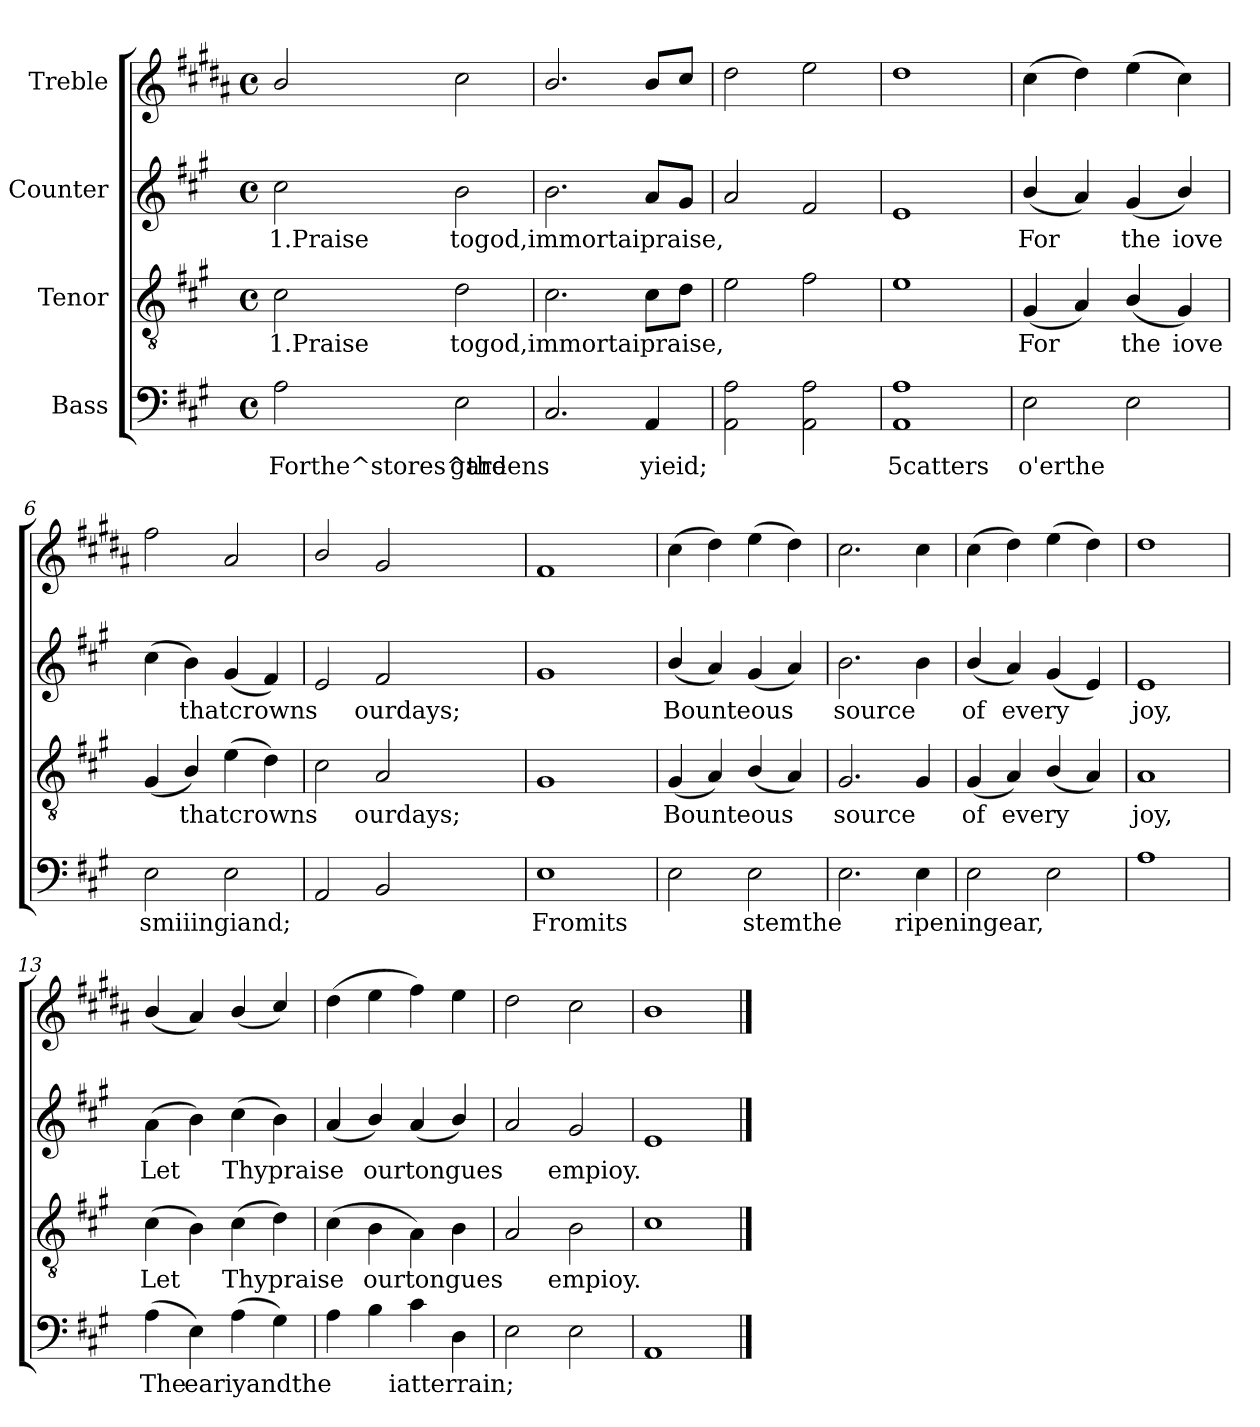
**kern	**text	**kern	**text	**kern	**text	**kern
*part4	*part4	*part3	*part3	*part2	*part2	*part1
*staff4	*staff4	*staff3	*staff3	*staff2	*staff2	*staff1
*I"Bass	*	*I"Tenor	*	*I"Counter	*	*I"Treble
!!LO:PB:g=z
*stria5	*	*stria5	*	*stria5	*	*stria5
*clefF4	*	*clefGv2	*	*clefG2	*	*clefG2
*	*	*	*	*	*	*ITrd1c2
*k[f#c#g#]	*	*k[f#c#g#]	*	*k[f#c#g#]	*	*k[f#c#g#]
*A:	*	*A:	*	*A:	*	*A:
*M4/4	*	*M4/4	*	*M4/4	*	*M4/4
*met(c)	*	*met(c)	*	*met(c)	*	*met(c)
=1	=1	=1	=1	=1	=1	=1
!	!LO:LY:b:rj	!	!LO:LY:b:cj	!	!LO:LY:b:cj	!
2A\	Forthe^stores^the	2c#\	1.Praise	2cc#\	1.Praise	2a/
!	!LO:LY:b:rj	!	!LO:LY:b:cj	!	!LO:LY:b:cj	!
2E\	gardens	2d\	togod,immortaipraise,	2b\	togod,immortaipraise,	2b\
=2	=2	=2	=2	=2	=2	=2
!	!LO:LY:b:rj	!	!LO:LY:b:cj	!	!LO:LY:b:cj	!
2.C#/	.	2.c#\	.	2.b\	.	2.a/
!	!LO:LY:b:rj	!	!LO:LY:b:cj	!	!LO:LY:b:cj	!
4AA/	yieid;	8c#\L	.	8a/L	.	8a/L
!	!	!	!LO:LY:b:cj	!	!LO:LY:b:cj	!
.	.	8d\J	.	8g#/J	.	8b/J
=3	=3	=3	=3	=3	=3	=3
!	!LO:LY:b:rj	!	!LO:LY:b:cj	!	!LO:LY:b:cj	!
2A\ 2AA\	.	2e\	.	2a/	.	2cc#\
!	!LO:LY:b:rj	!	!LO:LY:b:cj	!	!LO:LY:b:cj	!
2A\ 2AA\	.	2f#\	.	2f#/	.	2dd\
=4	=4	=4	=4	=4	=4	=4
!	!LO:LY:b:rj	!	!LO:LY:b:cj	!	!LO:LY:b:cj	!
1A 1AA	5catters	1e	.	1e	.	1cc#
=5	=5	=5	=5	=5	=5	=5
!	!LO:LY:b:rj	!	!LO:LY:b:cj	!	!LO:LY:b:cj	!
2E\	o'erthe	(<4G#/	For	(<4b/	For	(>4b>\
!	!	!	!LO:LY:b:cj	!	!LO:LY:b:cj	!
.	.	4A/)	.	4a/)	.	4cc#\)
!	!LO:LY:b:rj	!	!LO:LY:b:cj	!	!LO:LY:b:cj	!
2E\	.	(<4B/	the	(<4g#/	the	(>4dd\
!	!	!	!LO:LY:b:cj	!	!LO:LY:b:cj	!
.	.	4G#/)	iove	4b/)	iove	4b\)
!!LO:LB:g=z
=6	=6	=6	=6	=6	=6	=6
!	!LO:LY:b:rj	!	!LO:LY:b:cj	!	!LO:LY:b:cj	!
2E\	smiiingiand;	(<4G#/	.	(>4cc#\	.	2ee\
!	!	!	!LO:LY:b:cj	!	!LO:LY:b:cj	!
.	.	4B/)	thatcrowns	4b\)	thatcrowns	.
!	!LO:LY:b:rj	!	!LO:LY:b:cj	!	!LO:LY:b:cj	!
2E\	.	(>4e\	.	(<4g#/	.	2g#/
!	!	!	!LO:LY:b:cj	!	!LO:LY:b:cj	!
.	.	4d\)	.	4f#/)	.	.
=7	=7	=7	=7	=7	=7	=7
!	!LO:LY:b:rj	!	!LO:LY:b:cj	!	!LO:LY:b:cj	!
2AA/	.	2c#\	.	2e/	.	2a/
!	!LO:LY:b:rj	!	!LO:LY:b:cj	!	!LO:LY:b:cj	!
2BB/	.	2A/	ourdays;	2f#/	ourdays;	2f#/
=8	=8	=8	=8	=8	=8	=8
!	!LO:LY:b:rj	!	!LO:LY:b:cj	!	!LO:LY:b:cj	!
1E	Fromits	1G#	.	1g#	.	1e
=9	=9	=9	=9	=9	=9	=9
!	!LO:LY:b:rj	!	!LO:LY:b:cj	!	!LO:LY:b:cj	!
2E\	.	(<4G#/	Bounteous	(<4b/	Bounteous	(>4b\
!	!	!	!LO:LY:b:cj	!	!LO:LY:b:cj	!
.	.	4A/)	.	4a/)	.	4cc#\)
!	!LO:LY:b:rj	!	!LO:LY:b:cj	!	!LO:LY:b:cj	!
2E\	stemthe	(<4B/	.	(<4g#/	.	(>4dd\
!	!	!	!LO:LY:b:cj	!	!LO:LY:b:cj	!
.	.	4A/)	.	4a/)	.	4cc#>\)
=10	=10	=10	=10	=10	=10	=10
!	!LO:LY:b:rj	!	!LO:LY:b:cj	!	!LO:LY:b:cj	!
2.E\	.	2.G#/	source	2.b\	source	2.b>\
!	!LO:LY:b:rj	!	!LO:LY:b:cj	!	!LO:LY:b:cj	!
4E\	ripeningear,	4G#/	.	4b\	.	4b\
=11	=11	=11	=11	=11	=11	=11
!	!LO:LY:b:rj	!	!LO:LY:b:cj	!	!LO:LY:b:cj	!
2E\	.	(<4G#/	of	(<4b/	of	(>4b\
!	!	!	!LO:LY:b:cj	!	!LO:LY:b:cj	!
.	.	4A/)	every	4a/)	every	4cc#\)
!	!LO:LY:b:rj	!	!LO:LY:b:cj	!	!LO:LY:b:cj	!
2E\	.	(<4B/	.	(<4g#/	.	(>4dd\
!	!	!	!LO:LY:b:cj	!	!LO:LY:b:cj	!
.	.	4A/)	.	4e/)	.	4cc#\)
=12	=12	=12	=12	=12	=12	=12
!	!LO:LY:b:rj	!	!LO:LY:b:cj	!	!LO:LY:b:cj	!
1A	.	1A	joy,	1e	joy,	1cc#
!!LO:PB:g=z
=13	=13	=13	=13	=13	=13	=13
!	!LO:LY:b:rj	!	!LO:LY:b:cj	!	!LO:LY:b:cj	!
(>4A\	The	(>4c#\	Let	(>4a\	Let	(<4a/
!	!LO:LY:b:rj	!	!LO:LY:b:cj	!	!LO:LY:b:cj	!
4E\)	eariyandthe	4B\)	.	4b\)	.	4g#/)
!	!LO:LY:b:rj	!	!LO:LY:b:cj	!	!LO:LY:b:cj	!
(>4A\	.	(>4c#\	Thy	(>4cc#\	Thy	(<4a/
!	!LO:LY:b:rj	!	!LO:LY:b:cj	!	!LO:LY:b:cj	!
4G#\)	.	4d\)	praise	4b\)	praise	4b/)
=14	=14	=14	=14	=14	=14	=14
!	!LO:LY:b:rj	!	!LO:LY:b:cj	!	!LO:LY:b:cj	!
4A\	.	(>4c#\	.	(<4a/	.	(>4cc#\
!	!LO:LY:b:rj	!	!LO:LY:b:cj	!	!LO:LY:b:cj	!
4B\	.	4B\	ourtongues	4b/)	ourtongues	4dd\
!	!LO:LY:b:rj	!	!LO:LY:b:cj	!	!LO:LY:b:cj	!
4c#\	iatterrain;	4A\)	.	(<4a/	.	4ee\)
!	!LO:LY:b:rj	!	!LO:LY:b:cj	!	!LO:LY:b:cj	!
4D\	.	4B\	.	4b/)	.	4dd>\
=15	=15	=15	=15	=15	=15	=15
!	!LO:LY:b:rj	!	!LO:LY:b:cj	!	!LO:LY:b:cj	!
2E\	.	2A/	.	2a/	.	2cc#>\
!	!LO:LY:b:rj	!	!LO:LY:b:cj	!	!LO:LY:b:cj	!
2E\	.	2B\	empioy.	2g#/	empioy.	2b\
=16	=16	=16	=16	=16	=16	=16
!	!LO:LY:b:rj	!	!LO:LY:b:cj	!	!LO:LY:b:cj	!
1AA	.	1c#	.	1e	.	1a
==	==	==	==	==	==	==
*-	*-	*-	*-	*-	*-	*-
